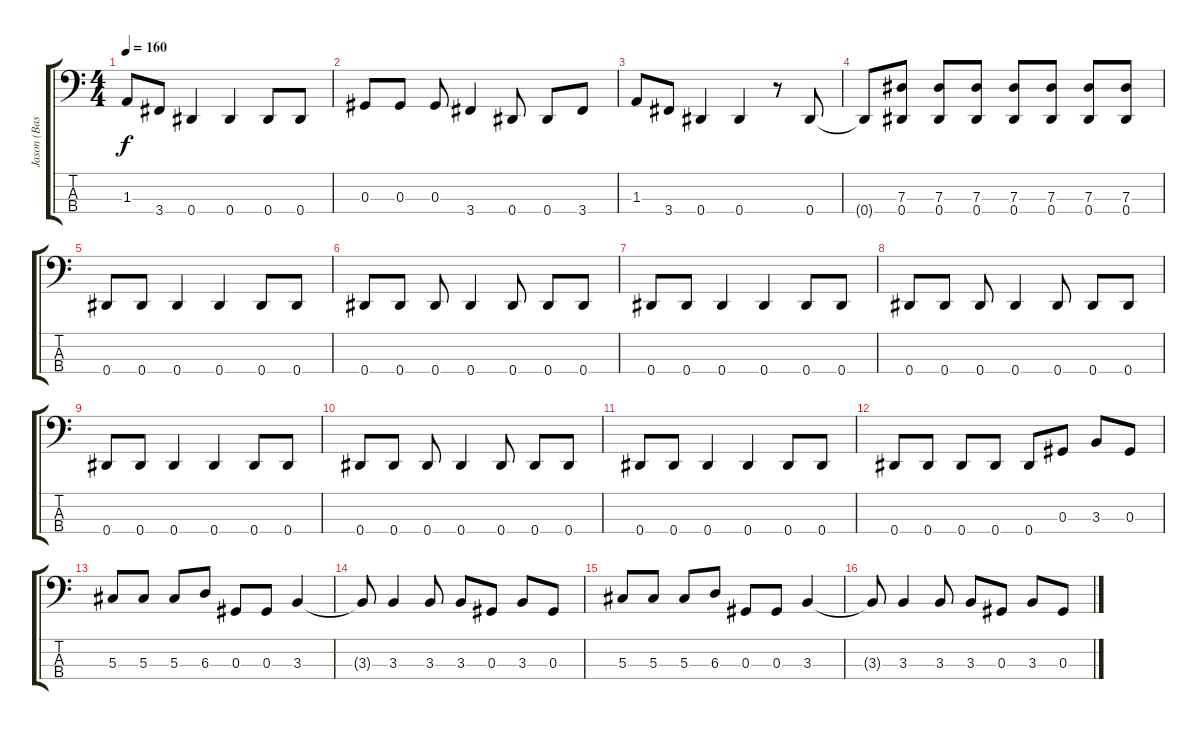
\track ("Jason (Bass)" "Jason (Bas") {instrument slapbass1}
\staff {score tabs}
\tuning (Gb2 Db2 Ab1 Eb1) {hide}
\ts (4 4)
\tempo 160
\clef f4
\ks c
1.3.8{dy f} 3.4.8 0.4.4 0.4.4 0.4.8 0.4.8 |
0.3.8 0.3.8 0.3.8 3.4.4 0.4.8 0.4.8 3.4.8 |
1.3.8 3.4.8 0.4.4 0.4.4 r.8 0.4.8 |
0.4{t}.8 (7.3 0.4).8 (7.3 0.4).8 (7.3 0.4).8 (7.3 0.4).8 (7.3 0.4).8 (7.3 0.4).8 (7.3 0.4).8 |
0.4.8 0.4.8 0.4.4 0.4.4 0.4.8 0.4.8 |
0.4.8 0.4.8 0.4.8 0.4.4 0.4.8 0.4.8 0.4.8 |
0.4.8 0.4.8 0.4.4 0.4.4 0.4.8 0.4.8 |
0.4.8 0.4.8 0.4.8 0.4.4 0.4.8 0.4.8 0.4.8 |
0.4.8 0.4.8 0.4.4 0.4.4 0.4.8 0.4.8 |
0.4.8 0.4.8 0.4.8 0.4.4 0.4.8 0.4.8 0.4.8 |
0.4.8 0.4.8 0.4.4 0.4.4 0.4.8 0.4.8 |
0.4.8 0.4.8 0.4.8 0.4.8 0.4.8 0.3.8 3.3.8 0.3.8 |
5.3.8 5.3.8 5.3.8 6.3.8 0.3.8 0.3.8 3.3.4 |
3.3{t}.8 3.3.4 3.3.8 3.3.8 0.3.8 3.3.8 0.3.8 |
5.3.8 5.3.8 5.3.8 6.3.8 0.3.8 0.3.8 3.3.4 |
3.3{t}.8 3.3.4 3.3.8 3.3.8 0.3.8 3.3.8 0.3.8
